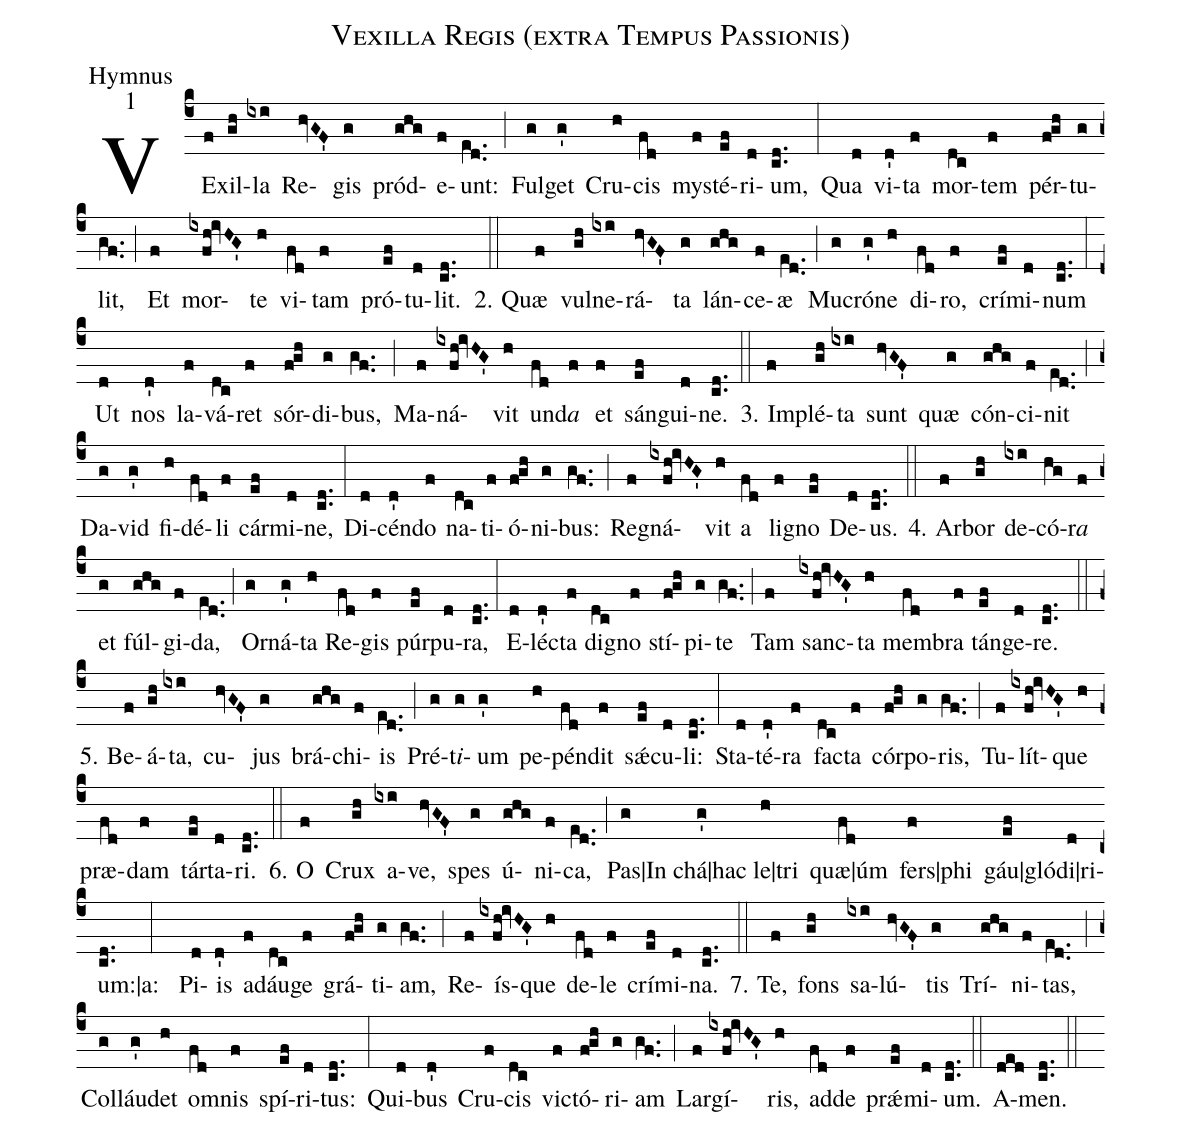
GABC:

name: Vexilla Regis (extra Tempus Passionis);
office-part: Hymnus;
mode: 1;
%%
(c4) VE(f)xil(gh)la(ixi) Re(hvGF')gis(g) pród(ghg)e(f)unt:(e[ll:1]d..) (;) Ful(g)get(g') Cru(h)cis(fd) mys(f)té(ef)ri(d)um,(cd..) (:)
Qua(d) vi(d')ta(f) mor(dc)tem(f) pér(fgh)tu(g)lit,(gf..) (;) Et(f) mor(ixfh!ivHG')te(h) vi(fd)tam(f) pró(ef)tu(d)lit.(cd..) (::)
2. Quæ(f) vul(gh)ne(ixi)rá(hvGF')ta(g) lán(ghg)ce(f)æ(e[ll:1]d..) (;) Mu(g)cró(g')ne(h) di(fd)ro,(f) crí(ef)mi(d)num(cd..) (:)
Ut(d) nos(d') la(f)vá(dc)ret(f) sór(fgh)di(g)bus,(gf..) (;) Ma(f)ná(ixfh!ivHG')vit(h) un(fd)d<i>a</i>(f) et(f) sán(ef)gui(d)ne.(cd..) (::)
3. Im(f)plé(gh)ta(ixi) sunt(hvGF') quæ(g) cón(ghg)ci(f)nit(e[ll:1]d..) (;) Da(g)vid(g') fi(h)dé(fd)li(f) cár(ef)mi(d)ne,(cd..) (:)
Di(d)cén(d')do(f) na(dc)ti(f)ó(fgh)ni(g)bus:(gf..) (;) Re(f)gná(ixfh!ivHG')vit(h) a(fd) li(f)gno(ef) De(d)us.(cd..) (::)
4. Ar(f)bor(gh) de(ixi)có(hg)r<i>a</i>(f) et(g) fúl(ghg)gi(f)da,(e[ll:1]d..) (;) Or(g)ná(g')ta(h) Re(fd)gis(f) púr(ef)pu(d)ra,(cd..) (:)
E(d)léc(d')ta(f) di(dc)gno(f) stí(fgh)pi(g)te(gf..) (;) Tam(f) sanc(ixfh!ivHG')ta(h) mem(fd)bra(f) tán(ef)ge(d)re.(cd..) (::)
5. Be(f)á(gh)ta,(ixi) cu(hvGF')jus(g) brá(ghg)chi(f)is(e[ll:1]d..) (;) Pré(g)t<i>i</i>(g)um(g') pe(h)pén(fd)dit(f) sǽ(ef)cu(d)li:(cd..) (:)
Sta(d)té(d')ra(f) fac(dc)ta(f) cór(fgh)po(g)ris,(gf..) (;) Tu(f)lít(ixfh!ivHG')que(h) præ(fd)dam(f) tár(ef)ta(d)ri.(cd..) (::)
6. O(f) Crux(gh) a(ixi)ve,(hvGF') spes(g) ú(ghg)ni(f)ca,(e[ll:1]d..) (;) Pas|In (g)chá|hac (g')le|tri(h) quæ|úm(fd) fers|phi(f) gáu|gló(ef)di|ri(d)um:|a: (cd..) (:)
Pi(d)is(d') a(f)dáu(dc)ge(f) grá(fgh)ti(g)am,(gf..) (;) Re(f)ís(ixfh!ivHG')que(h) de(fd)le(f) crí(ef)mi(d)na.(cd..) (::)
7. Te,(f) fons(gh) sa(ixi)lú(hvGF')tis(g) Trí(ghg)ni(f)tas,(e[ll:1]d..) (;) Col(g)láu(g')det(h) om(fd)nis(f) spí(ef)ri(d)tus:(cd..) (:)
Qui(d)bus(d') Cru(f)cis(dc) vic(f)tó(fgh)ri(g)am(gf..) (;) Lar(f)gí(ixfh!ivHG')ris,(h) ad(fd)de(f) prǽ(ef)mi(d)um.(cd..) (::)
A(ded)men.(cd..) (::)
